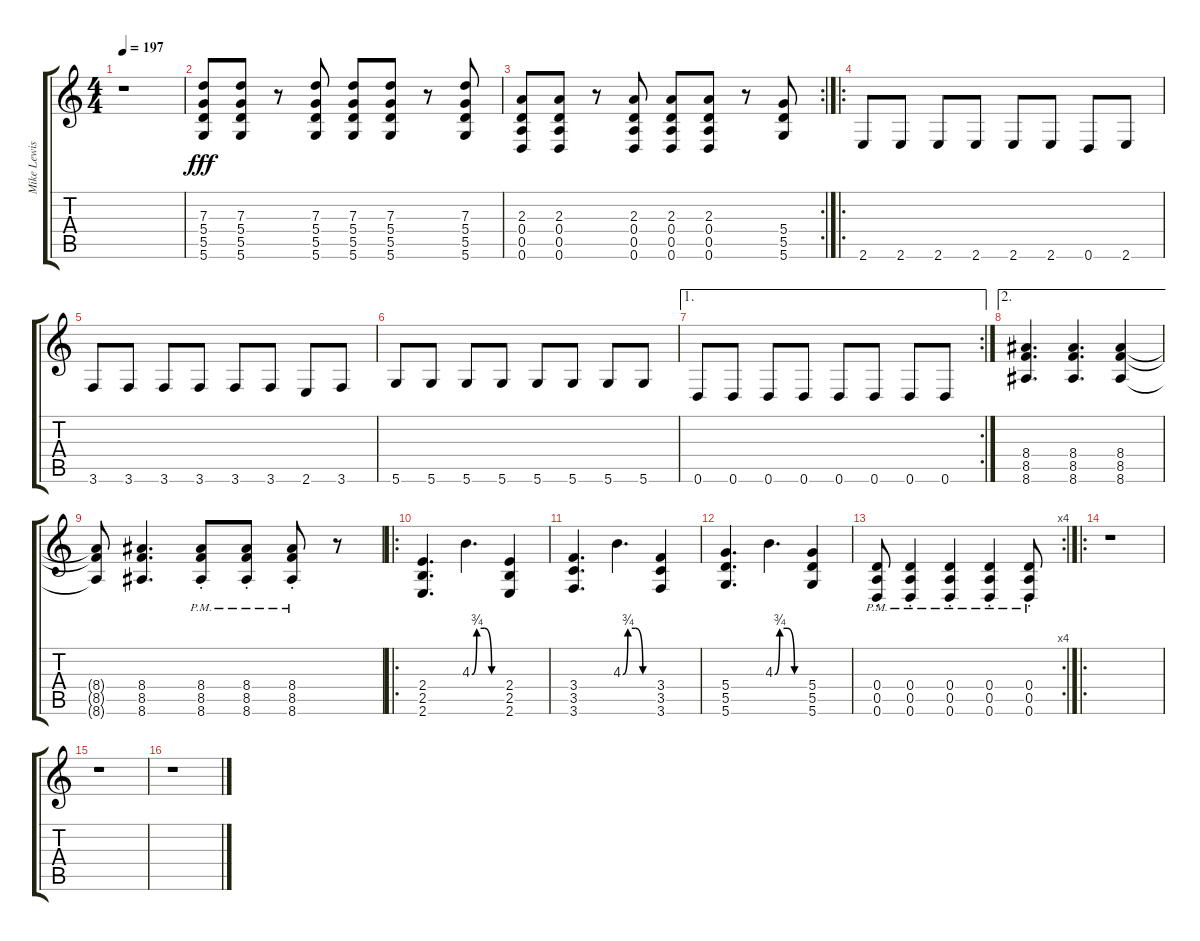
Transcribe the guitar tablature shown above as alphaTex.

\track ("Mike Lewis" "Mike Lewis") {instrument distortionguitar}
\staff {score tabs}
\tuning (E4 B3 G3 D3 A2 D2) {hide}
\ts (4 4)
\tempo 197
\clef g2
\ks c
r.1{dy fff} |
(7.3 5.4 5.5 5.6).8 (7.3 5.4 5.5 5.6).8 r.8 (7.3 5.4 5.5 5.6).8 (7.3 5.4 5.5 5.6).8 (7.3 5.4 5.5 5.6).8 r.8 (7.3 5.4 5.5 5.6).8 |
\rc 2
(2.3 0.4 0.5 0.6).8 (2.3 0.4 0.5 0.6).8 r.8 (2.3 0.4 0.5 0.6).8 (2.3 0.4 0.5 0.6).8 (2.3 0.4 0.5 0.6).8 r.8 (5.4 5.5 5.6).8 |
\ro
2.6.8 2.6.8 2.6.8 2.6.8 2.6.8 2.6.8 0.6.8 2.6.8 |
3.6.8 3.6.8 3.6.8 3.6.8 3.6.8 3.6.8 2.6.8 3.6.8 |
5.6.8 5.6.8 5.6.8 5.6.8 5.6.8 5.6.8 5.6.8 5.6.8 |
\ae 1
\rc 2
0.6.8 0.6.8 0.6.8 0.6.8 0.6.8 0.6.8 0.6.8 0.6.8 |
\ae 2
(8.4 8.5 8.6).4{d} (8.4 8.5 8.6).4{d} (8.4 8.5 8.6).4 |
(8.4{t} 8.5{t} 8.6{t}).8 (8.4 8.5 8.6).4{d} (8.4{pm st} 8.5{pm st} 8.6{pm st}).8 (8.4{pm st} 8.5{pm st} 8.6{pm st}).8 (8.4{pm st} 8.5{pm st} 8.6{pm st}).8 r.8 |
\ro
(2.4 2.5 2.6).4{d} 4.3{be (custom 0 0 10 3 25 3 40 0 60 0)}.4{d} (2.4 2.5 2.6).4 |
(3.4 3.5 3.6).4{d} 4.3{be (custom 0 0 10 3 25 3 40 0 60 0)}.4{d} (3.4 3.5 3.6).4 |
(5.4 5.5 5.6).4{d} 4.3{be (custom 0 0 10 3 25 3 40 0 60 0)}.4{d} (5.4 5.5 5.6).4 |
\rc 4
(0.4{pm st} 0.5{pm st} 0.6{pm st}).8 (0.4{pm st} 0.5{pm st} 0.6{pm st}).4 (0.4{pm st} 0.5{pm st} 0.6{pm st}).4 (0.4{pm st} 0.5{pm st} 0.6{pm st}).4 (0.4{pm st} 0.5{pm st} 0.6{pm st}).8 |
\ro
r.1 |
r.1 |
r.1
